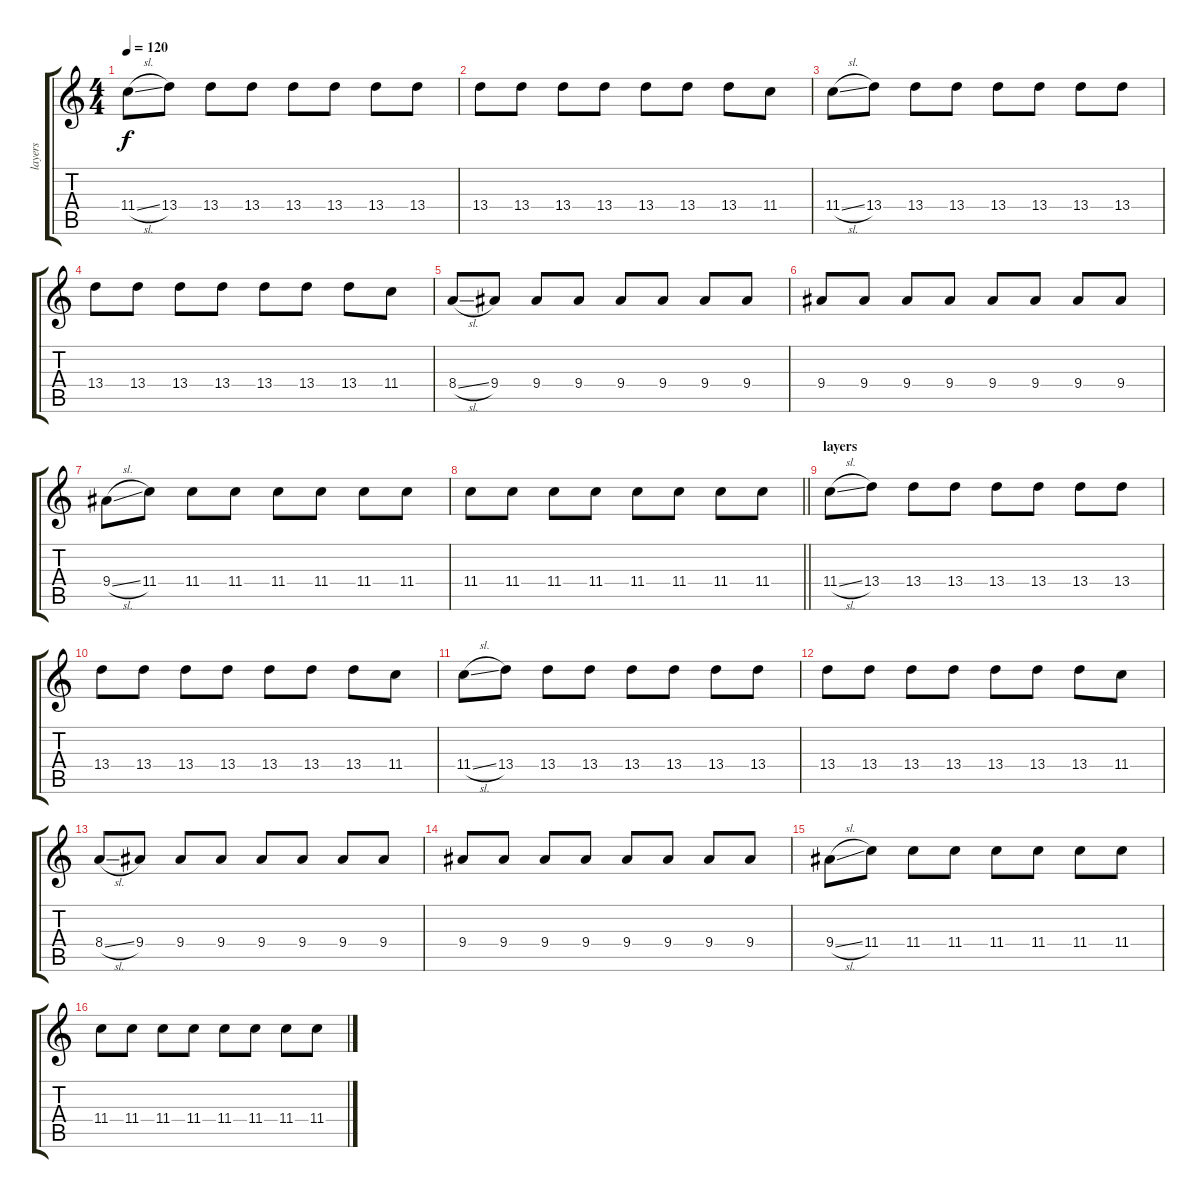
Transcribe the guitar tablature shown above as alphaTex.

\track ("layers" "layers") {instrument electricguitarjazz}
\staff {score tabs}
\tuning (Eb4 Bb3 Gb3 Db3 Ab2 Db2) {hide}
\ts (4 4)
\tempo 120
\clef g2
\ks c
11.4{sl}.8{dy f} 13.4.8 13.4.8 13.4.8 13.4.8 13.4.8 13.4.8 13.4.8 |
13.4.8 13.4.8 13.4.8 13.4.8 13.4.8 13.4.8 13.4.8 11.4.8 |
11.4{sl}.8 13.4.8 13.4.8 13.4.8 13.4.8 13.4.8 13.4.8 13.4.8 |
13.4.8 13.4.8 13.4.8 13.4.8 13.4.8 13.4.8 13.4.8 11.4.8 |
8.4{sl}.8 9.4.8 9.4.8 9.4.8 9.4.8 9.4.8 9.4.8 9.4.8 |
9.4.8 9.4.8 9.4.8 9.4.8 9.4.8 9.4.8 9.4.8 9.4.8 |
9.4{sl}.8 11.4.8 11.4.8 11.4.8 11.4.8 11.4.8 11.4.8 11.4.8 |
\barLineRight lightlight
11.4.8 11.4.8 11.4.8 11.4.8 11.4.8 11.4.8 11.4.8 11.4.8 |
\section ("" "layers")
11.4{sl}.8 13.4.8 13.4.8 13.4.8 13.4.8 13.4.8 13.4.8 13.4.8 |
13.4.8 13.4.8 13.4.8 13.4.8 13.4.8 13.4.8 13.4.8 11.4.8 |
11.4{sl}.8 13.4.8 13.4.8 13.4.8 13.4.8 13.4.8 13.4.8 13.4.8 |
13.4.8 13.4.8 13.4.8 13.4.8 13.4.8 13.4.8 13.4.8 11.4.8 |
8.4{sl}.8 9.4.8 9.4.8 9.4.8 9.4.8 9.4.8 9.4.8 9.4.8 |
9.4.8 9.4.8 9.4.8 9.4.8 9.4.8 9.4.8 9.4.8 9.4.8 |
9.4{sl}.8 11.4.8 11.4.8 11.4.8 11.4.8 11.4.8 11.4.8 11.4.8 |
11.4.8 11.4.8 11.4.8 11.4.8 11.4.8 11.4.8 11.4.8 11.4.8
